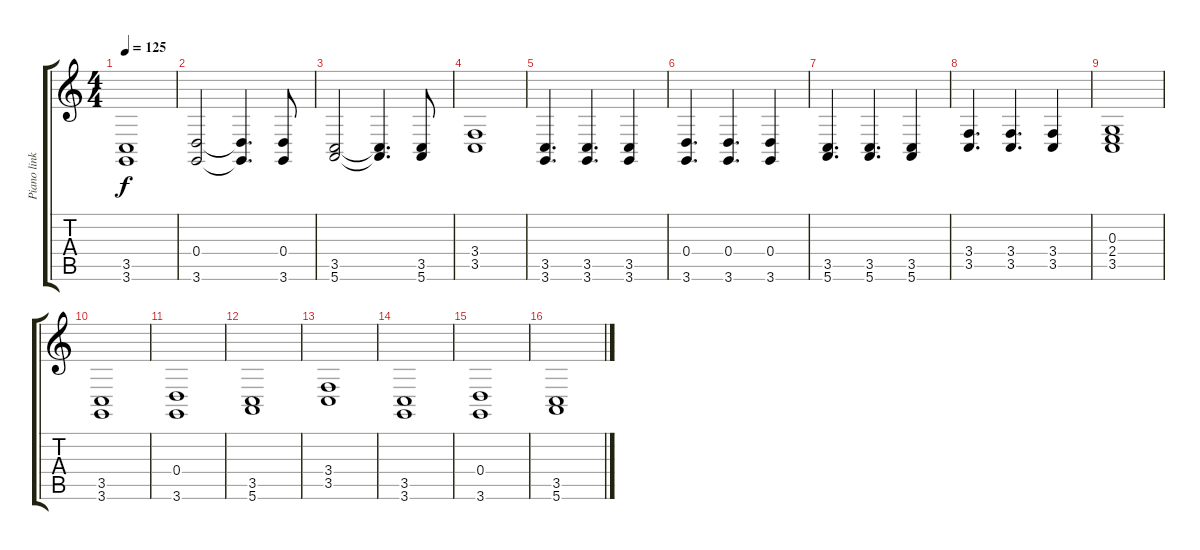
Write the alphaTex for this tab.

\track ("Piano linkerhand" "Piano link") {instrument acousticgrandpiano}
\staff {score tabs}
\tuning (E4 B3 G3 D3 A2 E2) {hide}
\ts (4 4)
\tempo 125
\clef g2
\ks c
(3.5 3.6).1{dy f} |
(0.4 3.6).2 (0.4{t} 3.6{t}).4{d} (0.4 3.6).8 |
(3.5 5.6).2 (3.5{t} 5.6{t}).4{d} (3.5 5.6).8 |
(3.4 3.5).1 |
(3.5 3.6).4{d} (3.5 3.6).4{d} (3.5 3.6).4 |
(0.4 3.6).4{d} (0.4 3.6).4{d} (0.4 3.6).4 |
(3.5 5.6).4{d} (3.5 5.6).4{d} (3.5 5.6).4 |
(3.4 3.5).4{d} (3.4 3.5).4{d} (3.4 3.5).4 |
(0.3 2.4 3.5).1 |
(3.5 3.6).1 |
(0.4 3.6).1 |
(3.5 5.6).1 |
(3.4 3.5).1 |
(3.5 3.6).1 |
(0.4 3.6).1 |
(3.5 5.6).1
